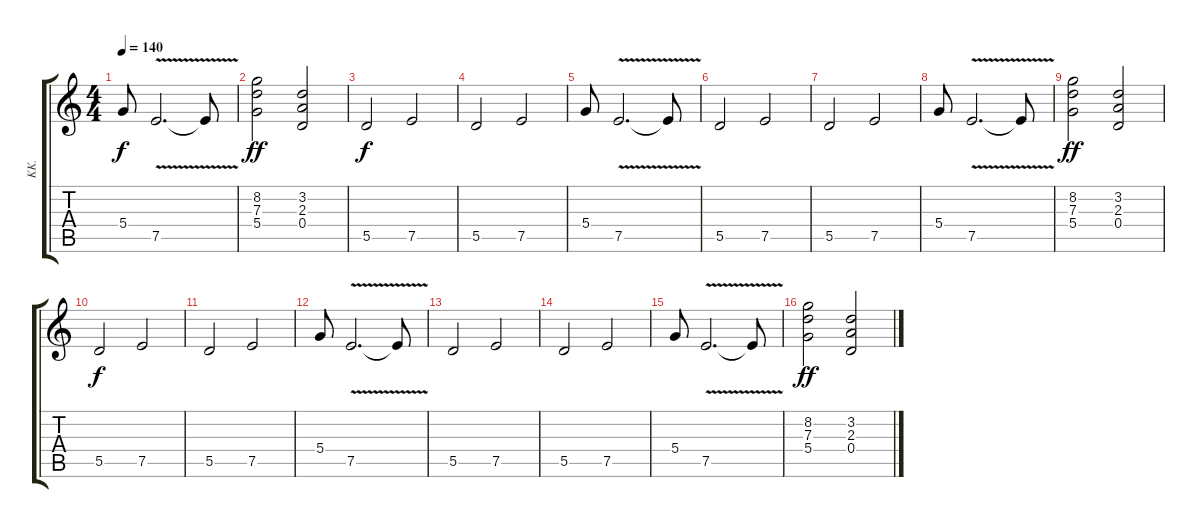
\track ("KK." "KK.") {instrument distortionguitar}
\staff {score tabs}
\tuning (E4 B3 G3 D3 A2 E2) {hide}
\ts (4 4)
\tempo 140
\clef g2
\ks c
5.4.8{dy f} 7.5{v}.2{d} 7.5{t}.8 |
(8.2 7.3 5.4).2{dy ff} (3.2 2.3 0.4).2 |
5.5.2{dy f} 7.5.2 |
5.5.2 7.5.2 |
5.4.8 7.5{v}.2{d} 7.5{t}.8 |
5.5.2 7.5.2 |
5.5.2 7.5.2 |
5.4.8 7.5{v}.2{d} 7.5{t}.8 |
(8.2 7.3 5.4).2{dy ff} (3.2 2.3 0.4).2 |
5.5.2{dy f} 7.5.2 |
5.5.2 7.5.2 |
5.4.8 7.5{v}.2{d} 7.5{t}.8 |
5.5.2{volume 14} 7.5.2{volume 10} |
5.5.2{volume 10} 7.5.2{volume 8} |
5.4.8{volume 8} 7.5{v}.2{d volume 6} 7.5{t}.8 |
(8.2 7.3 5.4).2{dy ff volume 5} (3.2 2.3 0.4).2{volume 4}
